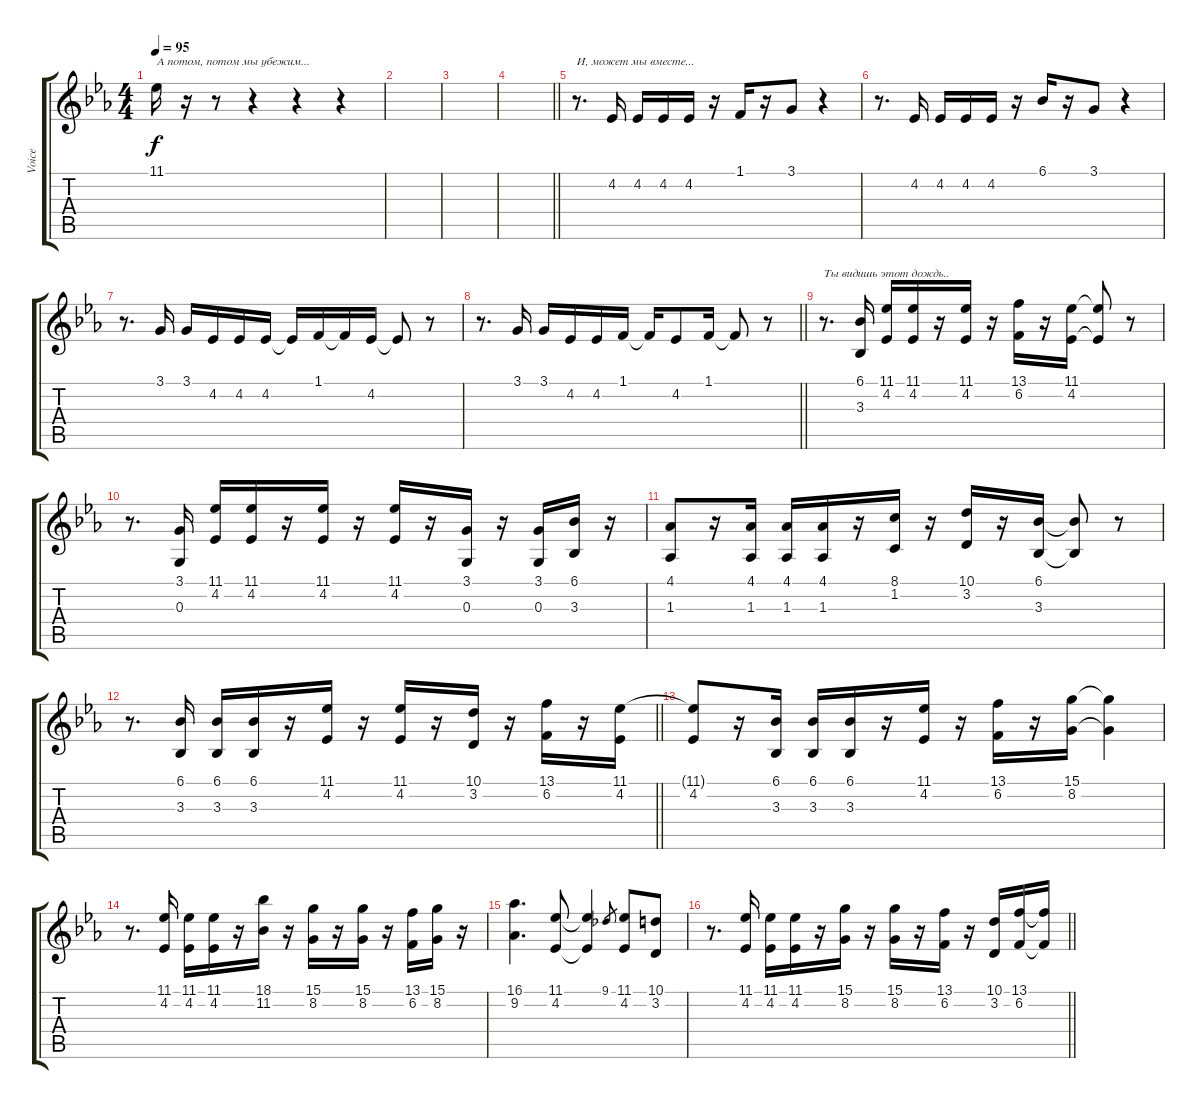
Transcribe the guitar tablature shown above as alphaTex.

\track ("Voice" "Voice") {instrument flute}
\staff {score tabs}
\tuning (E4 B3 G3 D3 A2 E2) {hide}
\ts (4 4)
\tempo 95
\clef g2
\ks eb
11.1.16{txt "А потом, потом мы убежим..." dy f} r.16 r.8 r.4 r.4 r.4 |
|
|
\barLineRight lightlight
|
r.8{d txt "И, может мы вместе..."} 4.2.16 4.2.16 4.2.16 4.2.16 r.16 1.1.16 r.16 3.1.8 r.4 |
r.8{d} 4.2.16 4.2.16 4.2.16 4.2.16 r.16 6.1.16 r.16 3.1.8 r.4 |
r.8{d} 3.1.16 3.1.16 4.2.16 4.2.16 4.2.16 4.2{t}.16 1.1.16 1.1{t}.16 4.2.16 4.2{t}.8 r.8 |
\barLineRight lightlight
r.8{d} 3.1.16 3.1.16 4.2.16 4.2.16 1.1.16 1.1{t}.16 4.2.8 1.1.16 1.1{t}.8 r.8 |
r.8{d txt "Ты видишь этот дождь.."} (6.1 3.3).16 (11.1 4.2).16 (11.1 4.2).16 r.16 (11.1 4.2).16 r.16 (13.1 6.2).16 r.16 (11.1 4.2).16 (11.1{t} 4.2{t}).8 r.8 |
r.8{d} (3.1 0.3).16 (11.1 4.2).16 (11.1 4.2).16 r.16 (11.1 4.2).16 r.16 (11.1 4.2).16 r.16 (3.1 0.3).16 r.16 (3.1 0.3).16 (6.1 3.3).16 r.16 |
(4.1 1.3).8 r.16 (4.1 1.3).16 (4.1 1.3).16 (4.1 1.3).16 r.16 (8.1 1.2).16 r.16 (10.1 3.2).16 r.16 (6.1 3.3).16 (6.1{t} 3.3{t}).8 r.8 |
\barLineRight lightlight
r.8{d} (6.1 3.3).16 (6.1 3.3).16 (6.1 3.3).16 r.16 (11.1 4.2).16 r.16 (11.1 4.2).16 r.16 (10.1 3.2).16 r.16 (13.1 6.2).16 r.16 (11.1 4.2).16 |
(11.1{t} 4.2).8 r.16 (6.1 3.3).16 (6.1 3.3).16 (6.1 3.3).16 r.16 (11.1 4.2).16 r.16 (13.1 6.2).16 r.16 (15.1 8.2).16 (15.1{t} 8.2{t}).4 |
r.8{d} (11.1 4.2).16 (11.1 4.2).16 (11.1 4.2).16 r.16 (18.1 11.2).16 r.16 (15.1 8.2).16 r.16 (15.1 8.2).16 r.16 (13.1 6.2).16 (15.1 8.2).16 r.16 |
(16.1 9.2).4{d} (11.1 4.2).8 (11.1{t} 4.2{t}).4 9.1.8{gr} (11.1 4.2).8 (10.1 3.2).8 |
\barLineRight lightlight
r.8{d} (11.1 4.2).16 (11.1 4.2).16 (11.1 4.2).16 r.16 (15.1 8.2).16 r.16 (15.1 8.2).16 r.16 (13.1 6.2).16 r.16 (10.1 3.2).16 (13.1 6.2).16 (13.1{t} 6.2{t}).16
